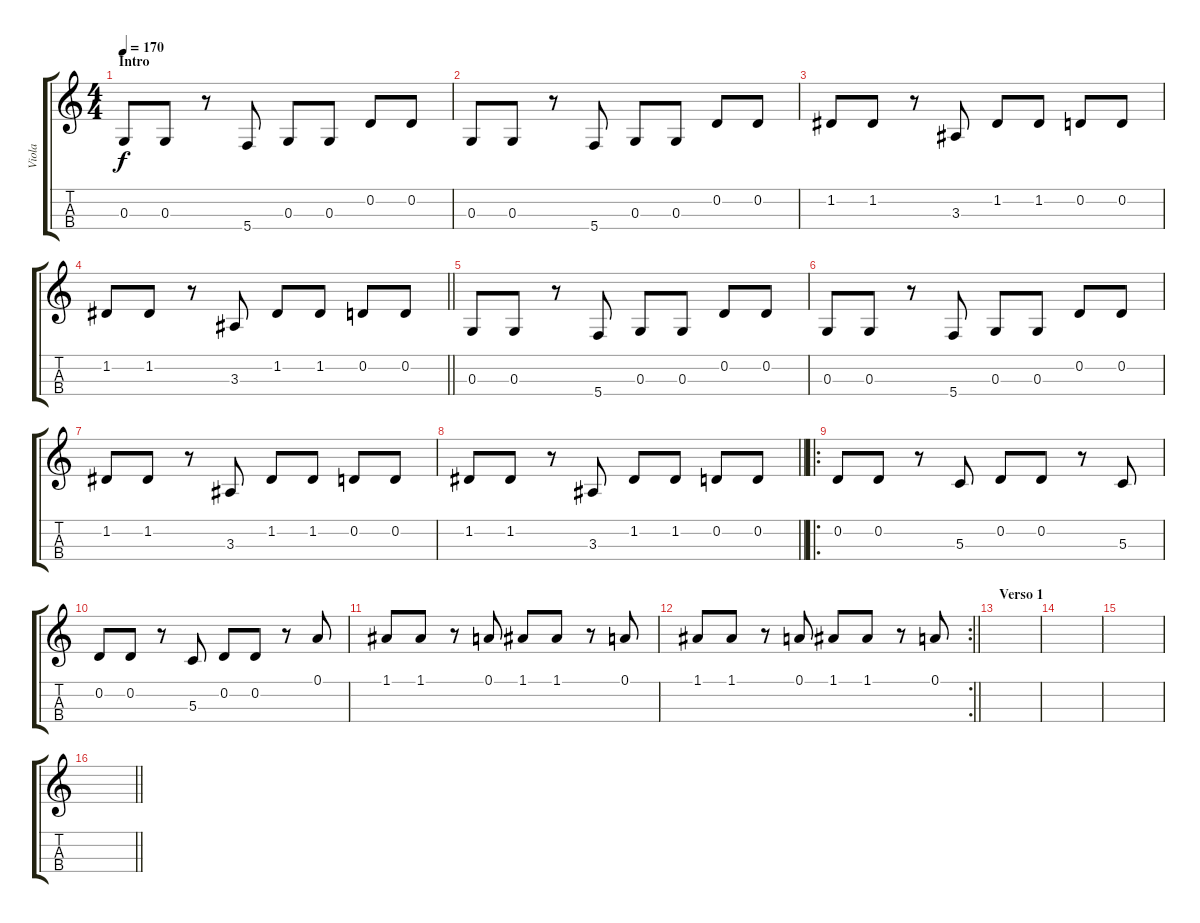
\track ("Viola" "Viola") {instrument viola}
\staff {score tabs}
\tuning (A4 D4 G3 C3) {hide}
\ts (4 4)
\section ("" "Intro")
\tempo 170
\clef g2
\ks c
0.3.8{dy f instrument viola} 0.3.8 r.8 5.4.8 0.3.8 0.3.8 0.2.8 0.2.8 |
0.3.8 0.3.8 r.8 5.4.8 0.3.8 0.3.8 0.2.8 0.2.8 |
1.2.8 1.2.8 r.8 3.3.8 1.2.8 1.2.8 0.2.8 0.2.8 |
\barLineRight lightlight
1.2.8 1.2.8 r.8 3.3.8 1.2.8 1.2.8 0.2.8 0.2.8 |
0.3.8 0.3.8 r.8 5.4.8 0.3.8 0.3.8 0.2.8 0.2.8 |
0.3.8 0.3.8 r.8 5.4.8 0.3.8 0.3.8 0.2.8 0.2.8 |
1.2.8 1.2.8 r.8 3.3.8 1.2.8 1.2.8 0.2.8 0.2.8 |
\barLineRight lightlight
1.2.8 1.2.8 r.8 3.3.8 1.2.8 1.2.8 0.2.8 0.2.8 |
\ro
0.2.8 0.2.8 r.8 5.3.8 0.2.8 0.2.8 r.8 5.3.8 |
0.2.8 0.2.8 r.8 5.3.8 0.2.8 0.2.8 r.8 0.1.8 |
1.1.8 1.1.8 r.8 0.1.8 1.1.8 1.1.8 r.8 0.1.8 |
\rc 2
\barLineRight lightlight
1.1.8 1.1.8 r.8 0.1.8 1.1.8 1.1.8 r.8 0.1.8 |
\section ("" "Verso 1")
|
|
|
\barLineRight lightlight
